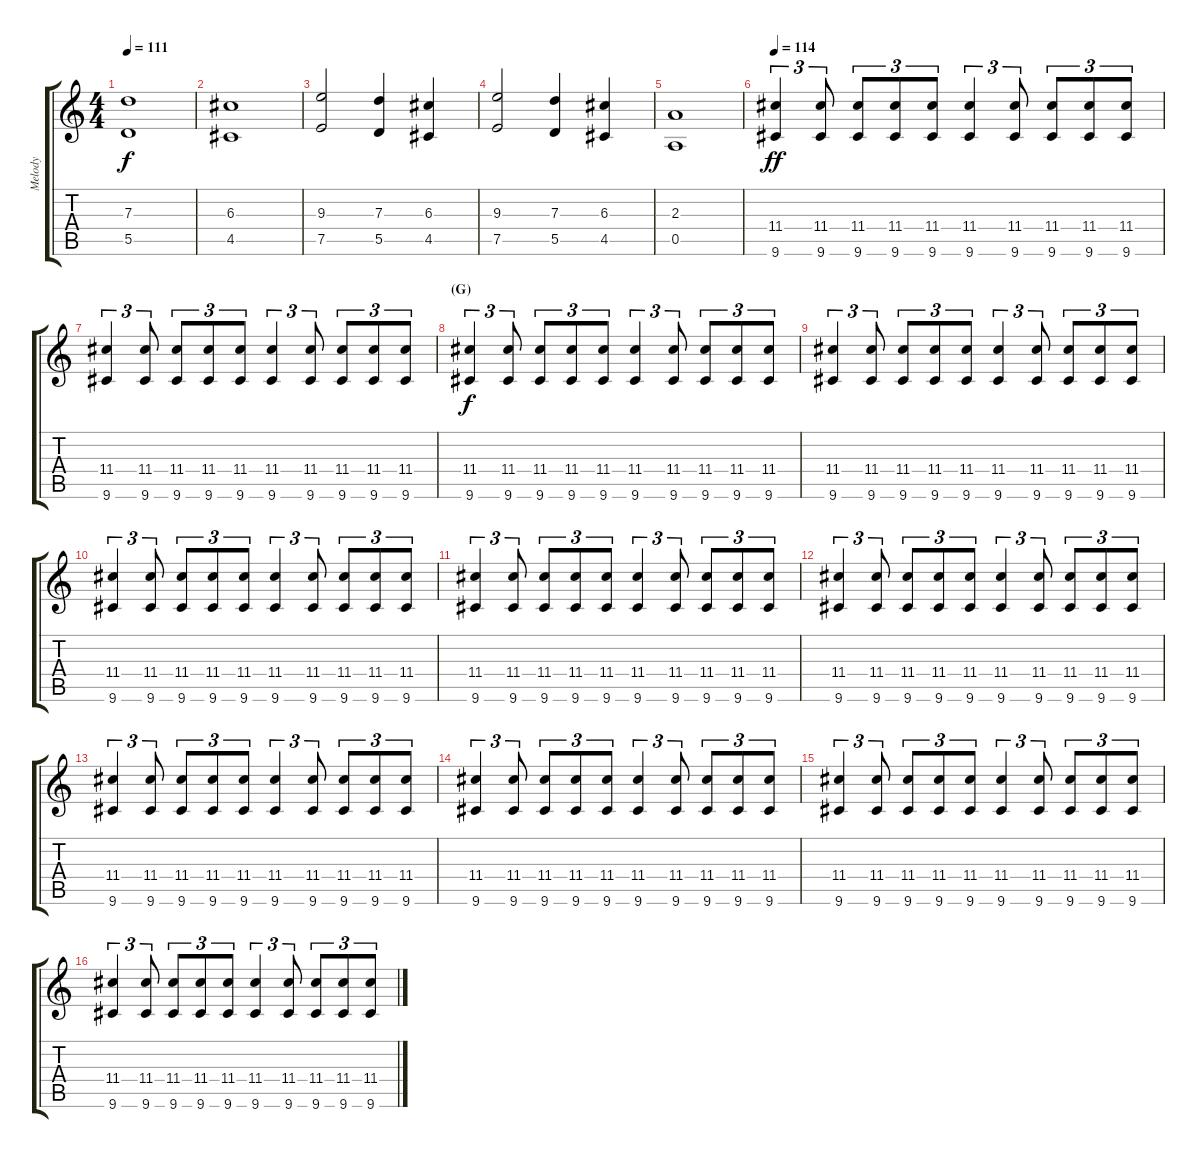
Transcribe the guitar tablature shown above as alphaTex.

\track ("Melody" "Melody") {instrument electricguitarjazz}
\staff {score tabs}
\tuning (E4 B3 G3 D3 A2 E2) {hide}
\ts (4 4)
\tempo 111
\clef g2
\ks c
(7.3 5.5).1{dy f} |
(6.3 4.5).1 |
(9.3 7.5).2 (7.3 5.5).4 (6.3 4.5).4 |
(9.3 7.5).2 (7.3 5.5).4 (6.3 4.5).4 |
(2.3 0.5).1 |
\tempo 114
(11.4 9.6).4{tu (3 2) dy ff} (11.4 9.6).8{tu (3 2)} (11.4 9.6).8{tu (3 2)} (11.4 9.6).8{tu (3 2)} (11.4 9.6).8{tu (3 2)} (11.4 9.6).4{tu (3 2)} (11.4 9.6).8{tu (3 2)} (11.4 9.6).8{tu (3 2)} (11.4 9.6).8{tu (3 2)} (11.4 9.6).8{tu (3 2)} |
(11.4 9.6).4{tu (3 2)} (11.4 9.6).8{tu (3 2)} (11.4 9.6).8{tu (3 2)} (11.4 9.6).8{tu (3 2)} (11.4 9.6).8{tu (3 2)} (11.4 9.6).4{tu (3 2)} (11.4 9.6).8{tu (3 2)} (11.4 9.6).8{tu (3 2)} (11.4 9.6).8{tu (3 2)} (11.4 9.6).8{tu (3 2)} |
\section ("" "(G)")
(11.4 9.6).4{tu (3 2) dy f} (11.4 9.6).8{tu (3 2)} (11.4 9.6).8{tu (3 2)} (11.4 9.6).8{tu (3 2)} (11.4 9.6).8{tu (3 2)} (11.4 9.6).4{tu (3 2)} (11.4 9.6).8{tu (3 2)} (11.4 9.6).8{tu (3 2)} (11.4 9.6).8{tu (3 2)} (11.4 9.6).8{tu (3 2)} |
(11.4 9.6).4{tu (3 2)} (11.4 9.6).8{tu (3 2)} (11.4 9.6).8{tu (3 2)} (11.4 9.6).8{tu (3 2)} (11.4 9.6).8{tu (3 2)} (11.4 9.6).4{tu (3 2)} (11.4 9.6).8{tu (3 2)} (11.4 9.6).8{tu (3 2)} (11.4 9.6).8{tu (3 2)} (11.4 9.6).8{tu (3 2)} |
(11.4 9.6).4{tu (3 2)} (11.4 9.6).8{tu (3 2)} (11.4 9.6).8{tu (3 2)} (11.4 9.6).8{tu (3 2)} (11.4 9.6).8{tu (3 2)} (11.4 9.6).4{tu (3 2)} (11.4 9.6).8{tu (3 2)} (11.4 9.6).8{tu (3 2)} (11.4 9.6).8{tu (3 2)} (11.4 9.6).8{tu (3 2)} |
(11.4 9.6).4{tu (3 2)} (11.4 9.6).8{tu (3 2)} (11.4 9.6).8{tu (3 2)} (11.4 9.6).8{tu (3 2)} (11.4 9.6).8{tu (3 2)} (11.4 9.6).4{tu (3 2)} (11.4 9.6).8{tu (3 2)} (11.4 9.6).8{tu (3 2)} (11.4 9.6).8{tu (3 2)} (11.4 9.6).8{tu (3 2)} |
(11.4 9.6).4{tu (3 2)} (11.4 9.6).8{tu (3 2)} (11.4 9.6).8{tu (3 2)} (11.4 9.6).8{tu (3 2)} (11.4 9.6).8{tu (3 2)} (11.4 9.6).4{tu (3 2)} (11.4 9.6).8{tu (3 2)} (11.4 9.6).8{tu (3 2)} (11.4 9.6).8{tu (3 2)} (11.4 9.6).8{tu (3 2)} |
(11.4 9.6).4{tu (3 2)} (11.4 9.6).8{tu (3 2)} (11.4 9.6).8{tu (3 2)} (11.4 9.6).8{tu (3 2)} (11.4 9.6).8{tu (3 2)} (11.4 9.6).4{tu (3 2)} (11.4 9.6).8{tu (3 2)} (11.4 9.6).8{tu (3 2)} (11.4 9.6).8{tu (3 2)} (11.4 9.6).8{tu (3 2)} |
(11.4 9.6).4{tu (3 2)} (11.4 9.6).8{tu (3 2)} (11.4 9.6).8{tu (3 2)} (11.4 9.6).8{tu (3 2)} (11.4 9.6).8{tu (3 2)} (11.4 9.6).4{tu (3 2)} (11.4 9.6).8{tu (3 2)} (11.4 9.6).8{tu (3 2)} (11.4 9.6).8{tu (3 2)} (11.4 9.6).8{tu (3 2)} |
(11.4 9.6).4{tu (3 2)} (11.4 9.6).8{tu (3 2)} (11.4 9.6).8{tu (3 2)} (11.4 9.6).8{tu (3 2)} (11.4 9.6).8{tu (3 2)} (11.4 9.6).4{tu (3 2)} (11.4 9.6).8{tu (3 2)} (11.4 9.6).8{tu (3 2)} (11.4 9.6).8{tu (3 2)} (11.4 9.6).8{tu (3 2)} |
(11.4 9.6).4{tu (3 2)} (11.4 9.6).8{tu (3 2)} (11.4 9.6).8{tu (3 2)} (11.4 9.6).8{tu (3 2)} (11.4 9.6).8{tu (3 2)} (11.4 9.6).4{tu (3 2)} (11.4 9.6).8{tu (3 2)} (11.4 9.6).8{tu (3 2)} (11.4 9.6).8{tu (3 2)} (11.4 9.6).8{tu (3 2)}
